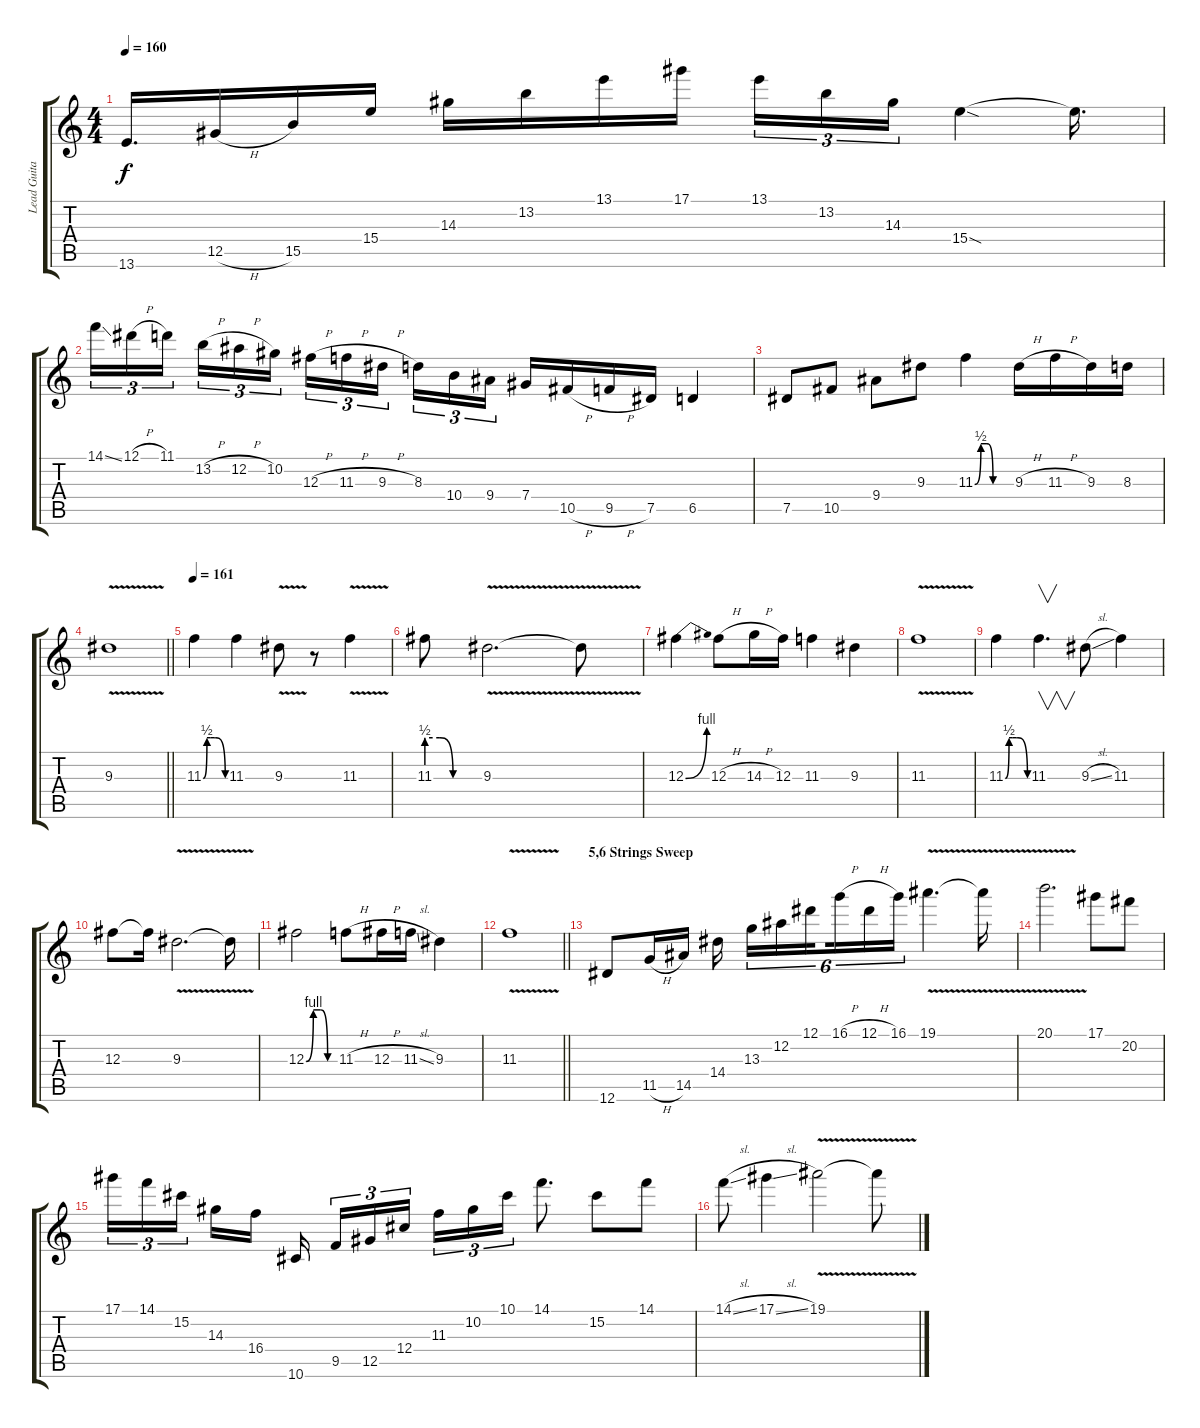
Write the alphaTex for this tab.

\track ("Lead Guitar" "Lead Guita") {instrument overdrivenguitar}
\staff {score tabs}
\tuning (Eb4 Bb3 Gb3 Db3 Ab2 Eb2) {hide}
\ts (4 4)
\tempo 160
\clef g2
\ks c
13.6.16{d dy f} 12.5{h}.16 15.5.16 15.4.16 14.3.16 13.2.16 13.1.16 17.1.16 13.1.16{tu (3 2)} 13.2.16{tu (3 2)} 14.3.16{tu (3 2)} 15.4{sod}.4 15.4{t}.16{d} |
14.1{ss}.16{tu (3 2)} 12.1{h}.16{tu (3 2)} 11.1.16{tu (3 2) beam splitsecondary} 13.2{h}.16{tu (3 2)} 12.2{h}.16{tu (3 2)} 10.2.16{tu (3 2)} 12.3{h}.16{tu (3 2)} 11.3{h}.16{tu (3 2)} 9.3{h}.16{tu (3 2) beam splitsecondary} 8.3.16{tu (3 2)} 10.4.16{tu (3 2)} 9.4.16{tu (3 2)} 7.4.16 10.5{h}.16 9.5{h}.16 7.5.16 6.5.4 |
7.5.8 10.5.8 9.4.8 9.3.8 11.3{be (custom 0 0 10 2 20 2 30 0 60 0)}.4 9.3{h}.16 11.3{h}.16 9.3.16 8.3.16 |
\barLineRight lightlight
9.3{v}.1 |
\section ("" "")
\tempo 161
11.3{be (custom 0 0 10 2 20 2 30 2 34 2 60 0)}.4 11.3.4 9.3{v}.8 r.8 11.3{v}.4 |
11.3{be (custom 0 2 15 2 30 0 60 0)}.8 9.3{v}.2{d} 9.3{t}.8 |
12.3{be (bend 0 0 60 4)}.4 12.3{h}.8 14.3{h}.16 12.3.16 11.3.4 9.3.4 |
11.3{v}.1 |
11.3{be (custom 0 0 10 2 20 2 30 2 34 2 60 0)}.4 11.3.4{v d} 9.3{sl}.8 11.3.4 |
12.3.8 12.3{t}.16 9.3{v}.2{d} 9.3{t}.16 |
12.3{be (custom 0 0 15 4 30 4 45 0 60 0)}.2 11.3{h}.8 12.3{h}.16 11.3{sl}.16 9.3.4 |
\barLineRight lightlight
11.3{v}.1 |
\section ("" "5,6 Strings Sweep ")
12.6.8{txt ""} 11.5{h}.16 14.5.16 14.4.16{beam splitsecondary} 13.3.16{tu (6 4)} 12.2.16{tu (6 4)} 12.1.16{tu (6 4) beam splitsecondary} 16.1{h}.16{tu (6 4)} 12.1{h}.16{tu (6 4)} 16.1.16{tu (6 4)} 19.1{v}.4{d} 19.1{t}.16 |
\ks aminor
20.1{v}.2{d} 17.1.8 20.2.8 |
17.1.16{tu (3 2)} 14.1.16{tu (3 2)} 15.2.16{tu (3 2) beam splitsecondary} 14.3.16 16.4.16 10.6.16{beam splitsecondary} 9.5.16{tu (3 2)} 12.5.16{tu (3 2)} 12.4.16{tu (3 2) beam splitsecondary} 11.3.16{tu (3 2)} 10.2.16{tu (3 2)} 10.1.16{tu (3 2)} 14.1.8{d} 15.2.8 14.1.8 |
14.1{sl}.8 17.1{sl}.4 19.1{v}.2 19.1{t}.8
